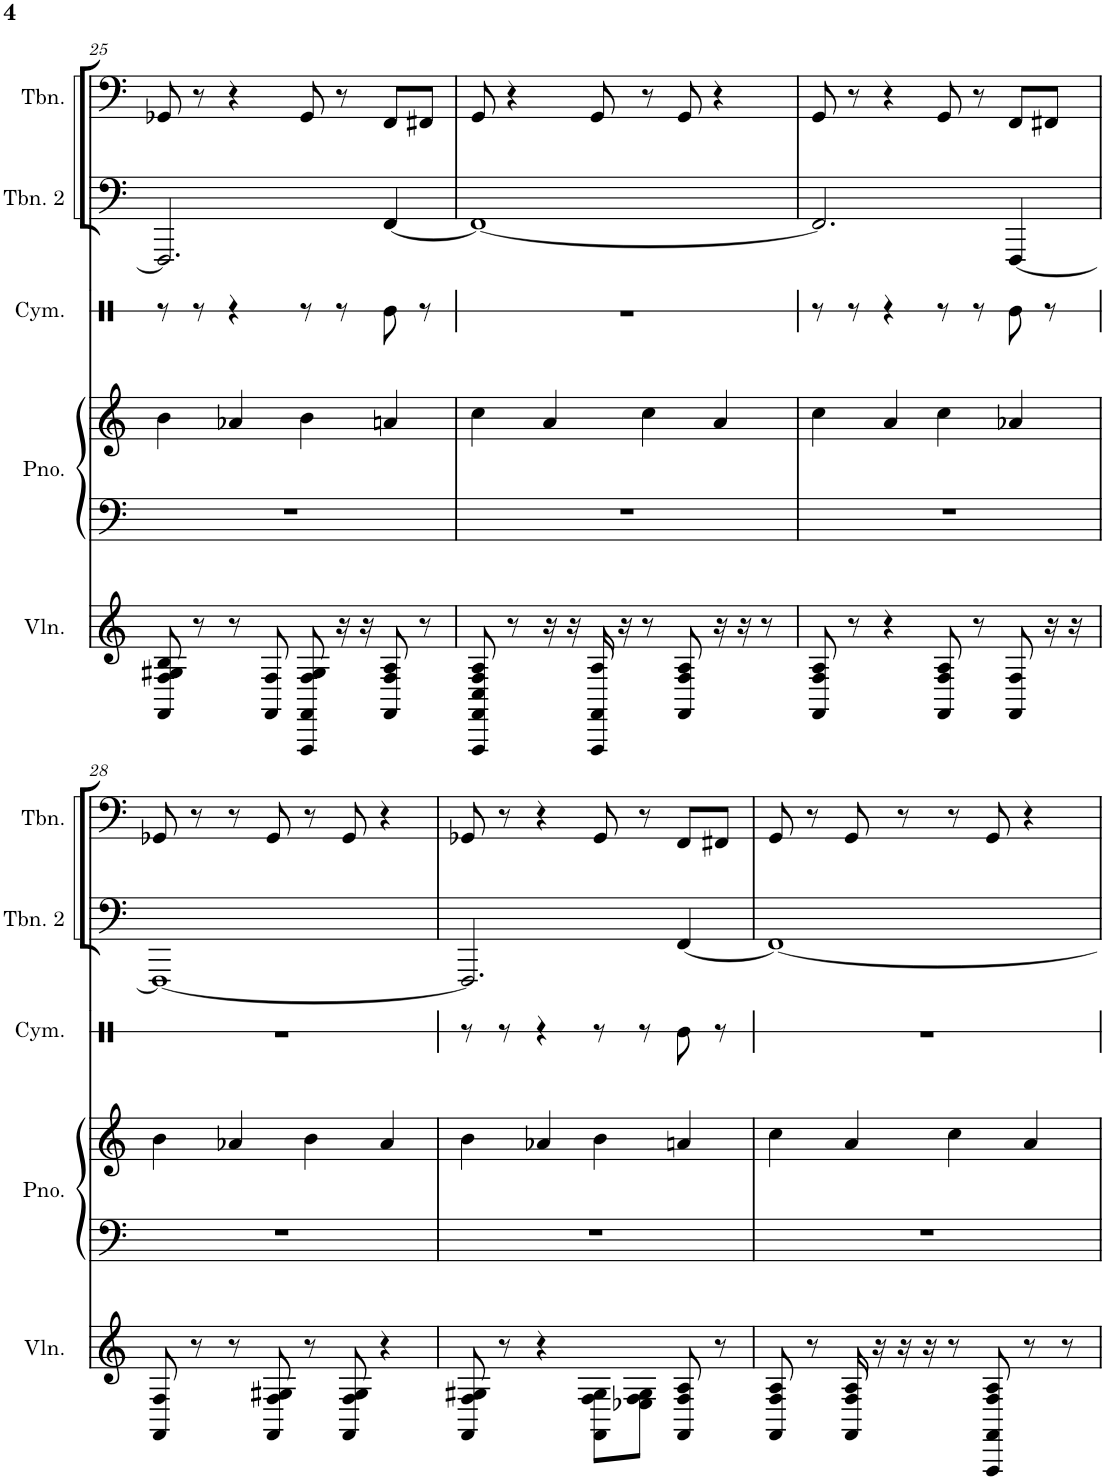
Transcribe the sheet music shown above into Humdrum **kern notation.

**kern	**kern	**kern	**kern	**kern	**kern
*part5	*part4	*part4	*part3	*part2	*part1
*staff6	*staff5	*staff4	*staff3	*staff2	*staff1
*I"Violin	*I"Piano	*	*I"Cymbal	*I"Trombone 2	*I"Trombone
*I'Vln.	*I'Pno.	*	*I'Cym.	*I'Tbn. 2	*I'Tbn.
!!LO:PB:g=z
*clefG2	*clefF4	*clefG2	*clefX	*clefF4	*clefF4
*k[]	*k[]	*k[]	*k[]	*k[]	*k[]
*M4/4	*M4/4	*M4/4	*M4/4	*M4/4	*M4/4
=25	=25	=25	=25	=25	=25
8FF/ 8F/ 8G#X/ 8B/	1r	4b\	8r	2.FFF/]	8GG-X/
8r	.	.	8r	.	8r
8r	.	4a-X/	4r	.	4r
8FF/ 8F/	.	.	.	.	.
8FFF/ 8FF/ 8F/ 8G#/	.	4b\	8r	.	8GG-/
16r	.	.	8r	.	8r
16r	.	.	.	.	.
8FF/ 8F/ 8A/	.	4an/	8Re\	[4FF/	8FF/L
8r	.	.	8r	.	8FF#X/J
=26	=26	=26	=26	=26	=26
8FFF/ 8FF/ 8C/ 8F/ 8A/	1r	4cc\	1r	1FF_	8GG/
8r	.	.	.	.	4r
16r	.	4a/	.	.	.
16r	.	.	.	.	.
16FFF/ 16FF/ 16A/	.	.	.	.	8GG/
16r	.	.	.	.	.
8r	.	4cc\	.	.	8r
8FF/ 8F/ 8A/	.	.	.	.	8GG/
16r	.	4a/	.	.	4r
16r	.	.	.	.	.
8r	.	.	.	.	.
=27	=27	=27	=27	=27	=27
8FF/ 8F/ 8A/	1r	4cc\	8r	2.FF/]	8GG/
8r	.	.	8r	.	8r
4r	.	4a/	4r	.	4r
8FF/ 8F/ 8A/	.	4cc\	8r	.	8GG/
8r	.	.	8r	.	8r
8FF/ 8F/	.	4a-X/	8Re\	[4FFF/	8FF/L
16r	.	.	8r	.	8FF#X/J
16r	.	.	.	.	.
!!LO:LB:g=z
=28	=28	=28	=28	=28	=28
8FF/ 8F/	1r	4b\	1r	1FFF_	8GG-X/
8r	.	.	.	.	8r
8r	.	4a-X/	.	.	8r
8FF/ 8F/ 8G#X/	.	.	.	.	8GG-/
8r	.	4b\	.	.	8r
8FF/ 8F/ 8G#/	.	.	.	.	8GG-/
4r	.	4a-/	.	.	4r
=29	=29	=29	=29	=29	=29
8FF/ 8F/ 8G#X/	1r	4b\	8r	2.FFF/]	8GG-X/
8r	.	.	8r	.	8r
4r	.	4a-X/	4r	.	4r
8FF\ 8F\ 8G#\L	.	4b\	8r	.	8GG-/
8E-X\ 8F\ 8G#\J	.	.	8r	.	8r
8FF/ 8F/ 8A/	.	4an/	8Re\	[4FF/	8FF/L
8r	.	.	8r	.	8FF#X/J
=30	=30	=30	=30	=30	=30
8FF/ 8F/ 8A/	1r	4cc\	1r	1FF_	8GG/
8r	.	.	.	.	8r
16FF/ 16F/ 16A/	.	4a/	.	.	8GG/
16r	.	.	.	.	.
16r	.	.	.	.	8r
16r	.	.	.	.	.
8r	.	4cc\	.	.	8r
8FFF/ 8FF/ 8F/ 8A/	.	.	.	.	8GG/
8r	.	4a/	.	.	4r
8r	.	.	.	.	.
=	=	=	=	=	=
*-	*-	*-	*-	*-	*-
